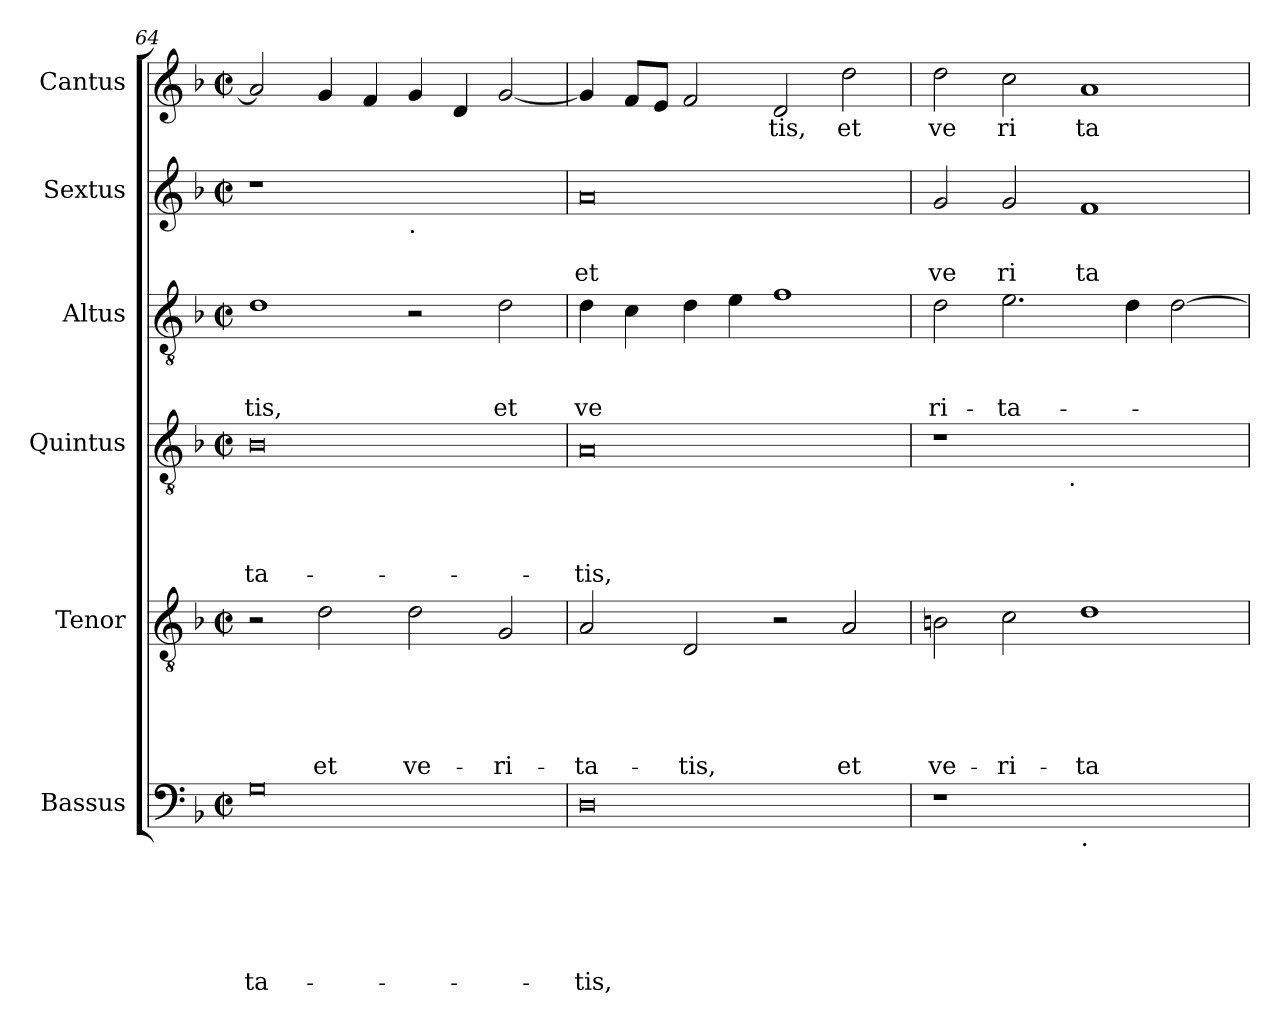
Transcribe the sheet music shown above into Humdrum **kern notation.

**kern	**text	**text	**text	**text	**text	**text	**kern	**text	**text	**text	**text	**text	**kern	**text	**text	**text	**text	**kern	**text	**text	**text	**kern	**text	**text	**kern	**text
*part6	*part6	*part6	*part6	*part6	*part6	*part6	*part5	*part5	*part5	*part5	*part5	*part5	*part4	*part4	*part4	*part4	*part4	*part3	*part3	*part3	*part3	*part2	*part2	*part2	*part1	*part1
*staff6	*staff6	*staff6	*staff6	*staff6	*staff6	*staff6	*staff5	*staff5	*staff5	*staff5	*staff5	*staff5	*staff4	*staff4	*staff4	*staff4	*staff4	*staff3	*staff3	*staff3	*staff3	*staff2	*staff2	*staff2	*staff1	*staff1
*I"Bassus	*	*	*	*	*	*	*I"Tenor	*	*	*	*	*	*I"Quintus	*	*	*	*	*I"Altus	*	*	*	*I"Sextus	*	*	*I"Cantus	*
*clefF4	*	*	*	*	*	*	*clefGv2	*	*	*	*	*	*clefGv2	*	*	*	*	*clefGv2	*	*	*	*clefG2	*	*	*clefG2	*
*k[b-]	*	*	*	*	*	*	*k[b-]	*	*	*	*	*	*k[b-]	*	*	*	*	*k[b-]	*	*	*	*k[b-]	*	*	*k[b-]	*
*F:	*	*	*	*	*	*	*F:	*	*	*	*	*	*F:	*	*	*	*	*F:	*	*	*	*F:	*	*	*F:	*
*M2/2	*	*	*	*	*	*	*M2/2	*	*	*	*	*	*M2/2	*	*	*	*	*M2/2	*	*	*	*M2/2	*	*	*M2/2	*
*met(c|)	*	*	*	*	*	*	*met(c|)	*	*	*	*	*	*met(c|)	*	*	*	*	*met(c|)	*	*	*	*met(c|)	*	*	*met(c|)	*
=64	=64	=64	=64	=64	=64	=64	=64	=64	=64	=64	=64	=64	=64	=64	=64	=64	=64	=64	=64	=64	=64	=64	=64	=64	=64	=64
!	!	!	!	!	!	!LO:LY:b	!	!	!	!	!	!	!	!	!	!	!LO:LY:b	!	!	!	!LO:LY:b	!	!	!	!	!
0G	.	.	.	.	.	-ta-	2r	.	.	.	.	.	0B-	.	.	.	-ta-	1d	.	.	tis,	1r	.	.	2a/]	.
!	!	!	!	!	!	!	!	!	!	!	!	!LO:LY:b	!	!	!	!	!	!	!	!	!	!	!	!	!	!
.	.	.	.	.	.	.	2d\	.	.	.	.	et	.	.	.	.	.	.	.	.	.	.	.	.	4g/	.
.	.	.	.	.	.	.	.	.	.	.	.	.	.	.	.	.	.	.	.	.	.	.	.	.	4f/	.
!	!	!	!	!	!	!	!	!	!	!	!	!	!	!	!	!	!	!	!	!	!	!LO:TX:b:t=.	!	!	!	!
!	!	!	!	!	!	!	!	!	!	!	!	!LO:LY:b	!	!	!	!	!	!	!	!	!	!	!	!	!	!
.	.	.	.	.	.	.	2d\	.	.	.	.	ve-	.	.	.	.	.	2r	.	.	.	1ryy	.	.	4g/	.
.	.	.	.	.	.	.	.	.	.	.	.	.	.	.	.	.	.	.	.	.	.	.	.	.	4d/	.
!	!	!	!	!	!	!	!	!	!	!	!	!LO:LY:b	!	!	!	!	!	!	!	!	!LO:LY:b	!	!	!	!	!
.	.	.	.	.	.	.	2G/	.	.	.	.	-ri-	.	.	.	.	.	2d\	.	.	et	.	.	.	[<2g/	.
=65	=65	=65	=65	=65	=65	=65	=65	=65	=65	=65	=65	=65	=65	=65	=65	=65	=65	=65	=65	=65	=65	=65	=65	=65	=65	=65
!	!	!	!	!	!	!LO:LY:b	!	!	!	!	!	!LO:LY:b	!	!	!	!	!LO:LY:b	!	!	!	!LO:LY:b	!	!	!LO:LY:b	!	!
0D	.	.	.	.	.	-tis,	2A/	.	.	.	.	-ta-	0A	.	.	.	-tis,	4d\	.	.	ve	0a	.	et	4g/]	.
.	.	.	.	.	.	.	.	.	.	.	.	.	.	.	.	.	.	4c\	.	.	.	.	.	.	8f/L	.
.	.	.	.	.	.	.	.	.	.	.	.	.	.	.	.	.	.	.	.	.	.	.	.	.	8e/J	.
!	!	!	!	!	!	!	!	!	!	!	!	!LO:LY:b	!	!	!	!	!	!	!	!	!	!	!	!	!	!
.	.	.	.	.	.	.	2D/	.	.	.	.	-tis,	.	.	.	.	.	4d\	.	.	.	.	.	.	2f/	.
.	.	.	.	.	.	.	.	.	.	.	.	.	.	.	.	.	.	4e\	.	.	.	.	.	.	.	.
!	!	!	!	!	!	!	!	!	!	!	!	!	!	!	!	!	!	!	!	!	!	!	!	!	!	!LO:LY:b
.	.	.	.	.	.	.	2r	.	.	.	.	.	.	.	.	.	.	1f	.	.	.	.	.	.	2d/	tis,
!	!	!	!	!	!	!	!	!	!	!	!	!LO:LY:b	!	!	!	!	!	!	!	!	!	!	!	!	!	!LO:LY:b
.	.	.	.	.	.	.	2A/	.	.	.	.	et	.	.	.	.	.	.	.	.	.	.	.	.	2dd\	et
!!LO:PB:g=z
=66	=66	=66	=66	=66	=66	=66	=66	=66	=66	=66	=66	=66	=66	=66	=66	=66	=66	=66	=66	=66	=66	=66	=66	=66	=66	=66
!	!	!	!	!	!	!	!	!	!	!	!	!LO:LY:b	!	!	!	!	!	!	!	!	!LO:LY:b	!	!	!LO:LY:b	!	!LO:LY:b
*	*	*	*	*	*	*	*	*	*	*	*	*	*^	*	*	*	*	*	*	*	*	*	*	*	*	*
1r	.	.	.	.	.	.	2Bn\	.	.	.	.	ve-	1r	2ryy	.	.	.	.	2d\	.	.	ri-	2g/	.	ve	2dd\	ve
!	!	!	!	!	!	!	!	!	!	!	!	!LO:LY:b	!	!	!	!	!	!	!	!	!	!LO:LY:b	!	!	!LO:LY:b	!	!LO:LY:b
.	.	.	.	.	.	.	2c\	.	.	.	.	-ri-	.	4...ryy	.	.	.	.	2.e\	.	.	-ta-	2g/	.	ri	2cc\	ri
!	!	!	!	!	!	!	!	!	!	!	!	!	!	!LO:TX:b:t=.	!	!	!	!	!	!	!	!	!	!	!	!	!
.	.	.	.	.	.	.	.	.	.	.	.	.	.	1ryy	.	.	.	.	.	.	.	.	.	.	.	.	.
!LO:TX:b:t=.	!	!	!	!	!	!	!	!	!	!	!	!	!	!	!	!	!	!	!	!	!	!	!	!	!	!	!
!	!	!	!	!	!	!	!	!	!	!	!	!LO:LY:b	!	!	!	!	!	!	!	!	!	!	!	!	!LO:LY:b	!	!LO:LY:b
1ryy	.	.	.	.	.	.	1d	.	.	.	.	-ta-	1ryy	.	.	.	.	.	.	.	.	.	1f	.	ta	1a	ta
.	.	.	.	.	.	.	.	.	.	.	.	.	.	.	.	.	.	.	4d\	.	.	.	.	.	.	.	.
.	.	.	.	.	.	.	.	.	.	.	.	.	.	.	.	.	.	.	[>2d\	.	.	.	.	.	.	.	.
.	.	.	.	.	.	.	.	.	.	.	.	.	.	32ryy	.	.	.	.	.	.	.	.	.	.	.	.	.
*	*	*	*	*	*	*	*	*	*	*	*	*	*v	*v	*	*	*	*	*	*	*	*	*	*	*	*	*
=	=	=	=	=	=	=	=	=	=	=	=	=	=	=	=	=	=	=	=	=	=	=	=	=	=	=
*-	*-	*-	*-	*-	*-	*-	*-	*-	*-	*-	*-	*-	*-	*-	*-	*-	*-	*-	*-	*-	*-	*-	*-	*-	*-	*-
